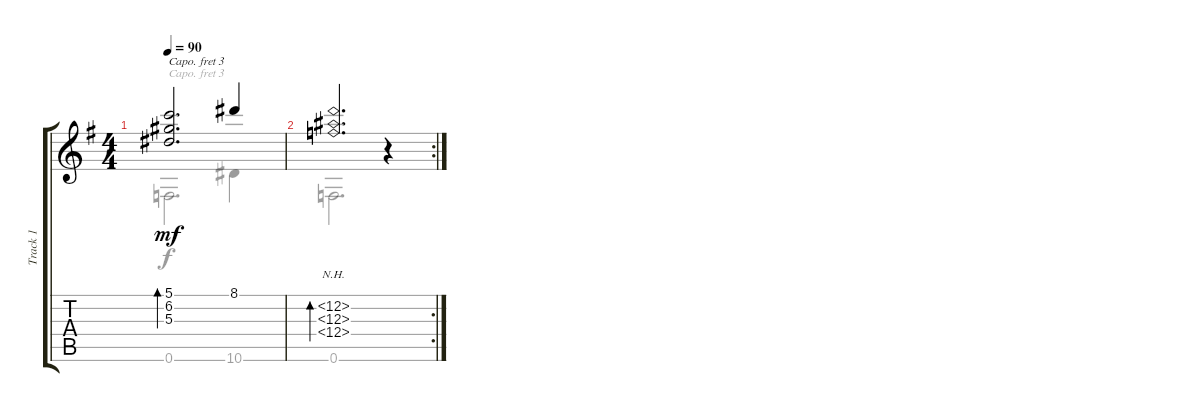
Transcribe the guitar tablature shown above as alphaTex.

\track ("Track 1" "Track 1") {instrument acousticguitarnylon}
\staff {score tabs}
\capo 3
\tuning (E4 B3 G3 D3 A2 D2) {hide}
\voice
\ts (4 4)
\tempo 90
\clef g2
\ks g
(5.1 6.2 5.3).2{d bd 60 dy mf} 8.1.4 |
\rc 2
(12.2{nh} 12.3{nh} 12.4{nh}).2{d bd 60} r.4
\voice
\clef g2
\ottava regular
\simile none
\ks g
0.6.2{d dy f} 10.6.4 |
0.6.2{d} r.4
